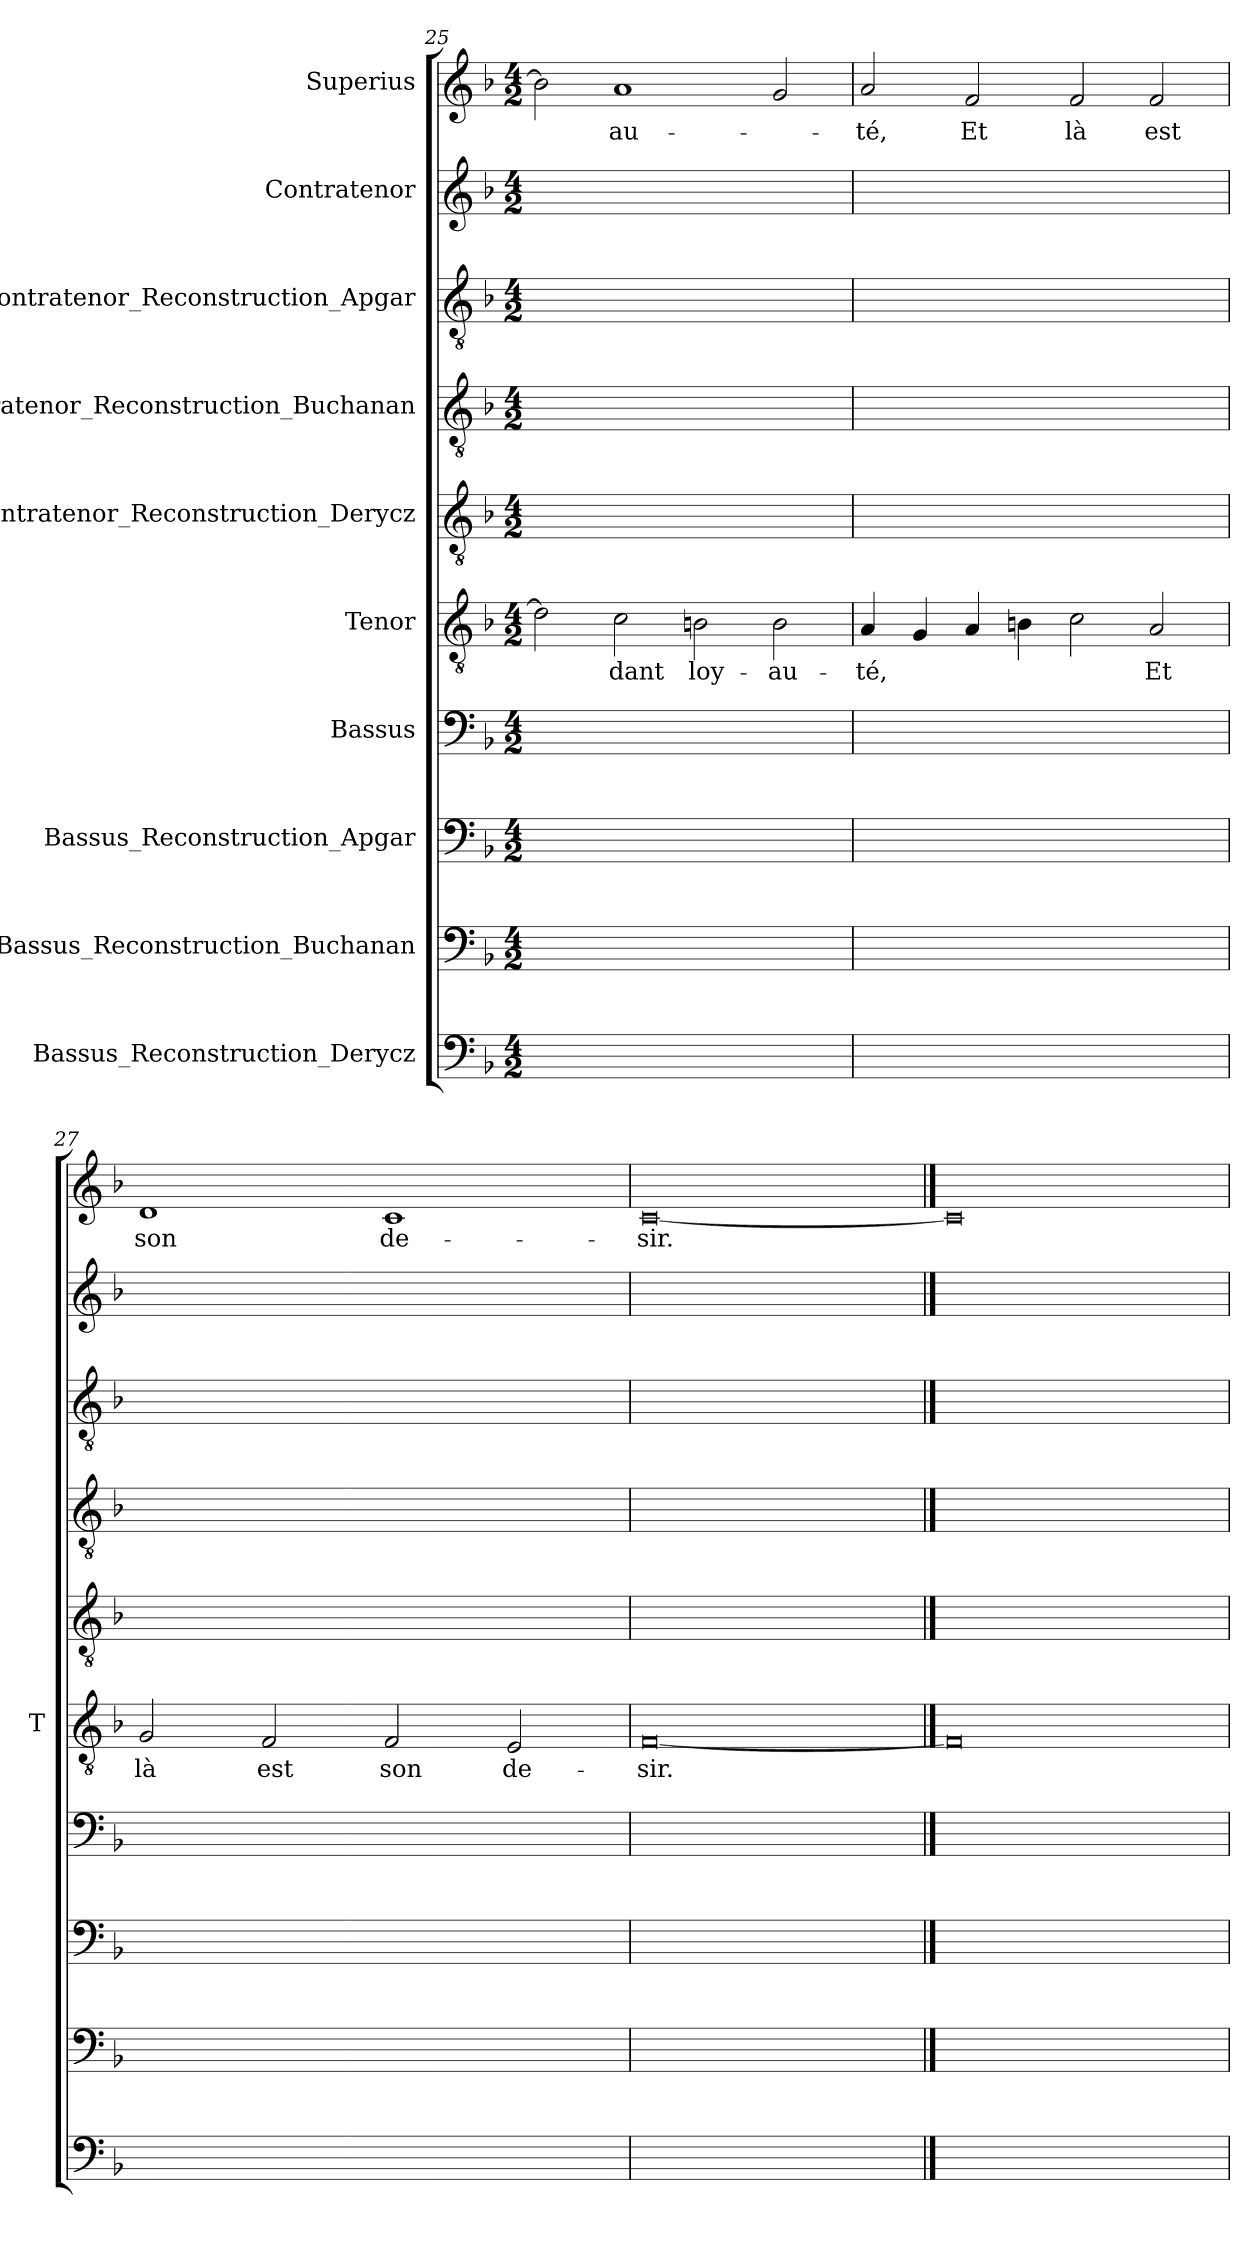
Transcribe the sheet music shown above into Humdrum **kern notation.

**kern	**kern	**kern	**kern	**kern	**text	**kern	**kern	**kern	**kern	**kern	**text
*part10	*part9	*part8	*part7	*part6	*part6	*part5	*part4	*part3	*part2	*part1	*part1
*staff10	*staff9	*staff8	*staff7	*staff6	*staff6	*staff5	*staff4	*staff3	*staff2	*staff1	*staff1
*I"Bassus_Reconstruction_Derycz	*I"Bassus_Reconstruction_Buchanan	*I"Bassus_Reconstruction_Apgar	*I"Bassus	*I"Tenor	*	*I"Contratenor_Reconstruction_Derycz	*I"Contratenor_Reconstruction_Buchanan	*I"Contratenor_Reconstruction_Apgar	*I"Contratenor	*I"Superius	*
*	*	*	*	*I'T	*	*	*	*	*	*	*
*clefF4	*clefF4	*clefF4	*clefF4	*clefGv2	*	*clefGv2	*clefGv2	*clefGv2	*clefG2	*clefG2	*
*k[b-]	*k[b-]	*k[b-]	*k[b-]	*k[b-]	*	*k[b-]	*k[b-]	*k[b-]	*k[b-]	*k[b-]	*
*M4/2	*M4/2	*M4/2	*M4/2	*M4/2	*	*M4/2	*M4/2	*M4/2	*M4/2	*M4/2	*
=25	=25	=25	=25	=25	=25	=25	=25	=25	=25	=25	=25
0ryy	0ryy	0ryy	0ryy	2d]	.	0ryy	0ryy	0ryy	0ryy	2bn]	.
.	.	.	.	2c	-dant	.	.	.	.	1a	au-
.	.	.	.	2Bn	loy-	.	.	.	.	.	.
.	.	.	.	2B	au-	.	.	.	.	2g	.
=26	=26	=26	=26	=26	=26	=26	=26	=26	=26	=26	=26
0ryy	0ryy	0ryy	0ryy	4A	-té,	0ryy	0ryy	0ryy	0ryy	2a	-té,
.	.	.	.	4G	.	.	.	.	.	.	.
.	.	.	.	4A	.	.	.	.	.	2f	-Et
.	.	.	.	4Bn	.	.	.	.	.	.	.
.	.	.	.	2c	.	.	.	.	.	2f	-là
.	.	.	.	2A	-Et	.	.	.	.	2f	-est
=27	=27	=27	=27	=27	=27	=27	=27	=27	=27	=27	=27
0ryy	0ryy	0ryy	0ryy	2G	-là	0ryy	0ryy	0ryy	0ryy	1d	-son
.	.	.	.	2F	-est	.	.	.	.	.	.
.	.	.	.	2F	-son	.	.	.	.	1c	de-
.	.	.	.	2E	de-	.	.	.	.	.	.
=28	=28	=28	=28	=28	=28	=28	=28	=28	=28	=28	=28
0ryy	0ryy	0ryy	0ryy	[0F	-sir.	0ryy	0ryy	0ryy	0ryy	[0c	-sir.
==29	==29	==29	==29	==29	==29	==29	==29	==29	==29	==29	==29
0ryy	0ryy	0ryy	0ryy	0F]	.	0ryy	0ryy	0ryy	0ryy	0c]	.
=	=	=	=	=	=	=	=	=	=	=	=
*-	*-	*-	*-	*-	*-	*-	*-	*-	*-	*-	*-
